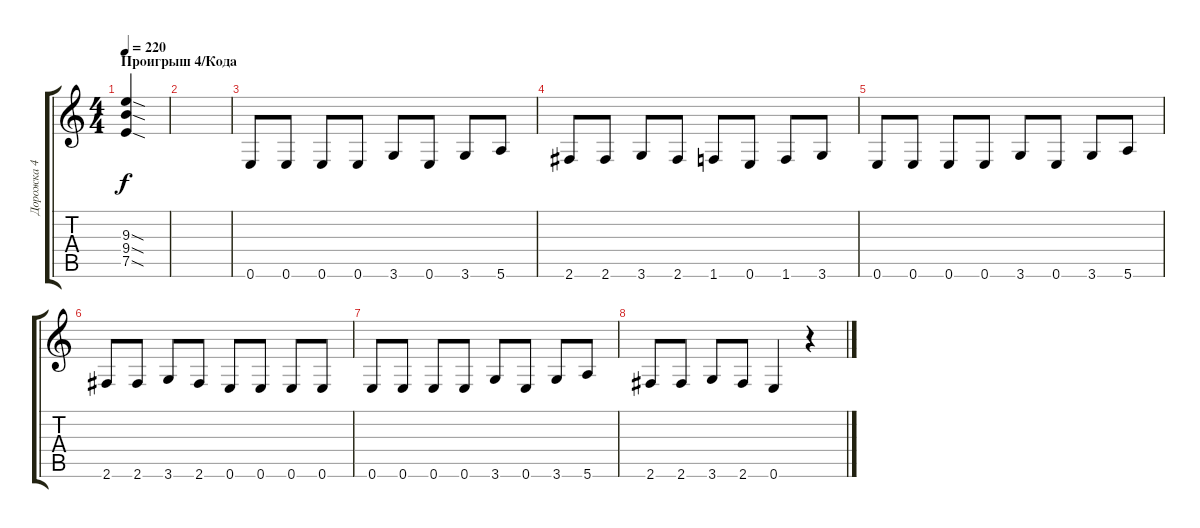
\track ("Дорожка 4" "Дорожка 4") {instrument distortionguitar}
\staff {score tabs}
\tuning (E4 B3 G3 D3 A2 E2) {hide}
\ts (4 4)
\section ("" "Проигрыш 4/Кода")
\tempo 220
\clef g2
\ks c
(9.3{sod} 9.4{sod} 7.5{sod}).4{dy f} |
|
0.6.8 0.6.8 0.6.8 0.6.8 3.6.8 0.6.8 3.6.8 5.6.8 |
2.6.8 2.6.8 3.6.8 2.6.8 1.6.8 0.6.8 1.6.8 3.6.8 |
0.6.8 0.6.8 0.6.8 0.6.8 3.6.8 0.6.8 3.6.8 5.6.8 |
2.6.8 2.6.8 3.6.8 2.6.8 0.6.8 0.6.8 0.6.8 0.6.8 |
0.6.8 0.6.8 0.6.8 0.6.8 3.6.8 0.6.8 3.6.8 5.6.8 |
2.6.8 2.6.8 3.6.8 2.6.8 0.6.4 r.4
